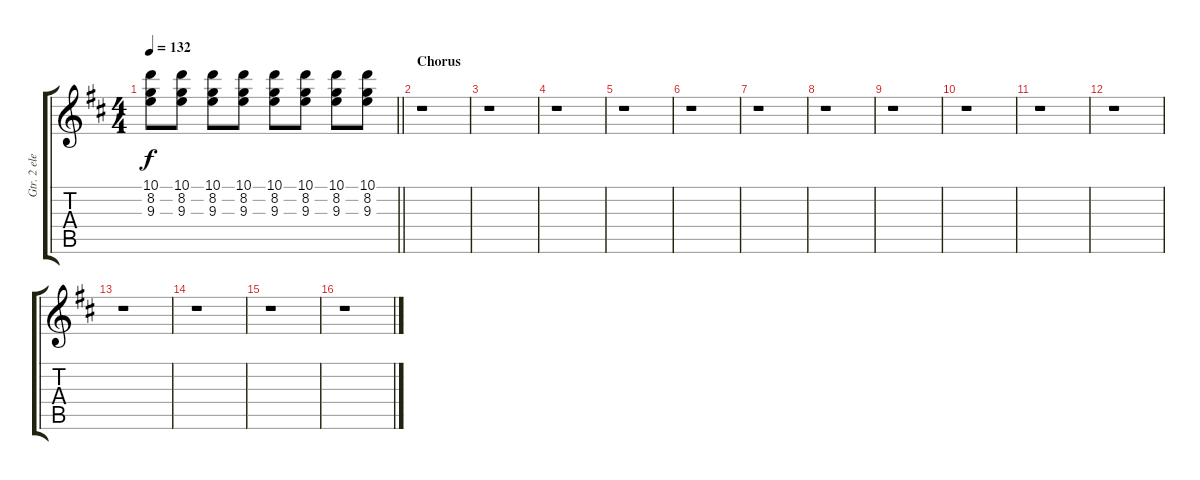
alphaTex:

\track ("Gtr. 2 electric" "Gtr. 2 ele") {instrument electricguitarjazz}
\staff {score tabs}
\tuning (E4 B3 G3 D3 A2 E2) {hide}
\ts (4 4)
\tempo 132
\clef g2
\barLineRight lightlight
\ks d
(10.1 8.2 9.3).8{dy f} (10.1 8.2 9.3).8 (10.1 8.2 9.3).8 (10.1 8.2 9.3).8 (10.1 8.2 9.3).8 (10.1 8.2 9.3).8 (10.1 8.2 9.3).8 (10.1 8.2 9.3).8 |
\section ("" "Chorus")
r.1 |
r.1 |
r.1 |
r.1 |
r.1 |
r.1 |
r.1 |
r.1 |
r.1 |
r.1 |
r.1 |
r.1 |
r.1 |
r.1 |
r.1
